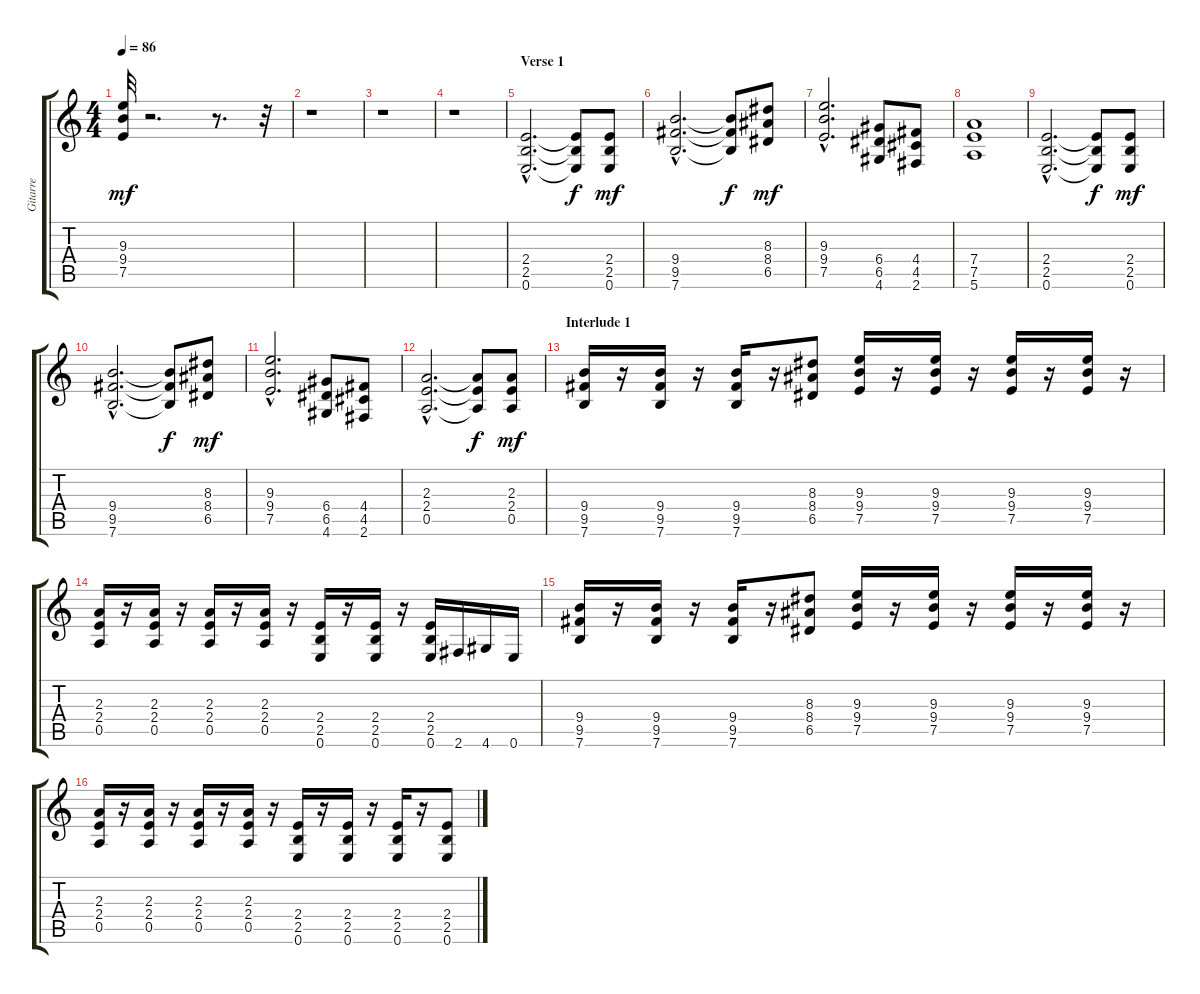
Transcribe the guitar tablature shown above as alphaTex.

\track ("Gitarre" "Gitarre") {instrument distortionguitar}
\staff {score tabs}
\tuning (E4 B3 G3 D3 A2 E2) {hide}
\ts (4 4)
\tempo 86
\clef g2
\ks c
(9.3 9.4 7.5).32{dy mf} r.2{d} r.8{d} r.32 |
r.1 |
r.1 |
r.1 |
\section ("" "Verse 1")
(2.4{hac} 2.5{hac} 0.6{hac}).2{d} (2.4{t} 2.5{t} 0.6{t}).8{dy f} (2.4 2.5 0.6).8{dy mf} |
(9.4{hac} 9.5{hac} 7.6{hac}).2{d} (9.4{t} 9.5{t} 7.6{t}).8{dy f} (8.3 8.4 6.5).8{dy mf} |
(9.3{hac} 9.4{hac} 7.5{hac}).2{d} (6.4 6.5 4.6).8 (4.4 4.5 2.6).8 |
(7.4 7.5 5.6).1 |
(2.4{hac} 2.5{hac} 0.6{hac}).2{d} (2.4{t} 2.5{t} 0.6{t}).8{dy f} (2.4 2.5 0.6).8{dy mf} |
(9.4{hac} 9.5{hac} 7.6{hac}).2{d} (9.4{t} 9.5{t} 7.6{t}).8{dy f} (8.3 8.4 6.5).8{dy mf} |
(9.3{hac} 9.4{hac} 7.5{hac}).2{d} (6.4 6.5 4.6).8 (4.4 4.5 2.6).8 |
(2.3{hac} 2.4{hac} 0.5{hac}).2{d} (2.3{t} 2.4{t} 0.5{t}).8{dy f} (2.3 2.4 0.5).8{dy mf} |
\section ("" "Interlude 1")
(9.4 9.5 7.6).16 r.16 (9.4 9.5 7.6).16 r.16 (9.4 9.5 7.6).16 r.16 (8.3 8.4 6.5).8 (9.3 9.4 7.5).16 r.16 (9.3 9.4 7.5).16 r.16 (9.3 9.4 7.5).16 r.16 (9.3 9.4 7.5).16 r.16 |
(2.3 2.4 0.5).16 r.16 (2.3 2.4 0.5).16 r.16 (2.3 2.4 0.5).16 r.16 (2.3 2.4 0.5).16 r.16 (2.4 2.5 0.6).16 r.16 (2.4 2.5 0.6).16 r.16 (2.4 2.5 0.6).16 2.6.16 4.6.16 0.6.16 |
(9.4 9.5 7.6).16 r.16 (9.4 9.5 7.6).16 r.16 (9.4 9.5 7.6).16 r.16 (8.3 8.4 6.5).8 (9.3 9.4 7.5).16 r.16 (9.3 9.4 7.5).16 r.16 (9.3 9.4 7.5).16 r.16 (9.3 9.4 7.5).16 r.16 |
(2.3 2.4 0.5).16 r.16 (2.3 2.4 0.5).16 r.16 (2.3 2.4 0.5).16 r.16 (2.3 2.4 0.5).16 r.16 (2.4 2.5 0.6).16 r.16 (2.4 2.5 0.6).16 r.16 (2.4 2.5 0.6).16 r.16 (2.4 2.5 0.6).8
